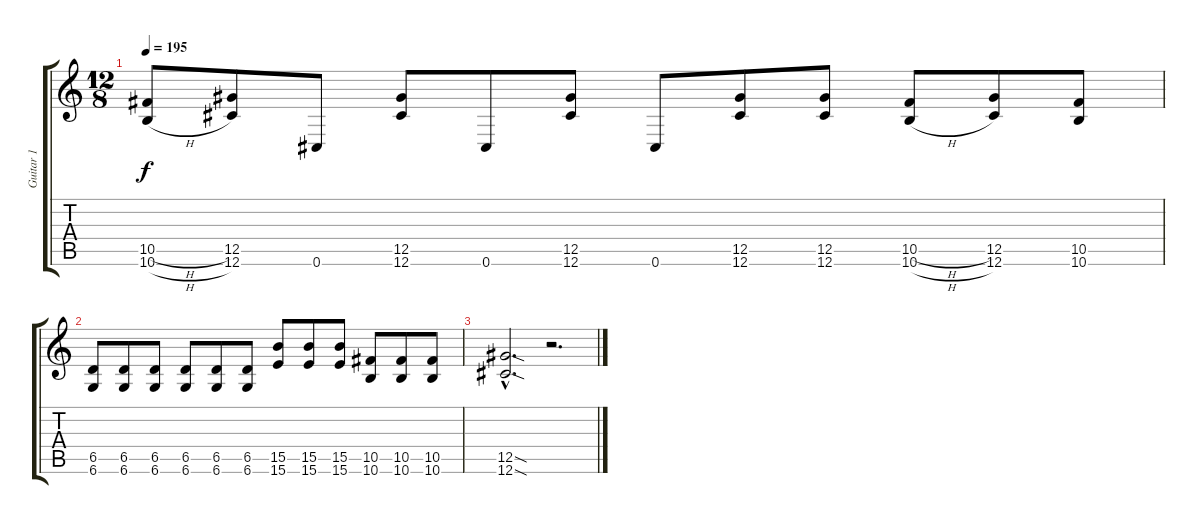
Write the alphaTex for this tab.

\track ("Guitar 1" "Guitar 1") {instrument distortionguitar}
\staff {score tabs}
\tuning (Eb4 Bb3 Gb3 Db3 Ab2 Db2) {hide}
\ts (12 8)
\tempo 195
\clef g2
\ks c
(10.5{h} 10.6{h}).8{dy f} (12.5 12.6).8 0.6.8 (12.5 12.6).8 0.6.8 (12.5 12.6).8 0.6.8 (12.5 12.6).8 (12.5 12.6).8 (10.5{h} 10.6{h}).8 (12.5 12.6).8 (10.5 10.6).8 |
(6.5 6.6).8 (6.5 6.6).8 (6.5 6.6).8 (6.5 6.6).8 (6.5 6.6).8 (6.5 6.6).8 (15.5 15.6).8 (15.5 15.6).8 (15.5 15.6).8 (10.5 10.6).8 (10.5 10.6).8 (10.5 10.6).8 |
(12.5{sod hac} 12.6{sod hac}).2{d} r.2{d}
